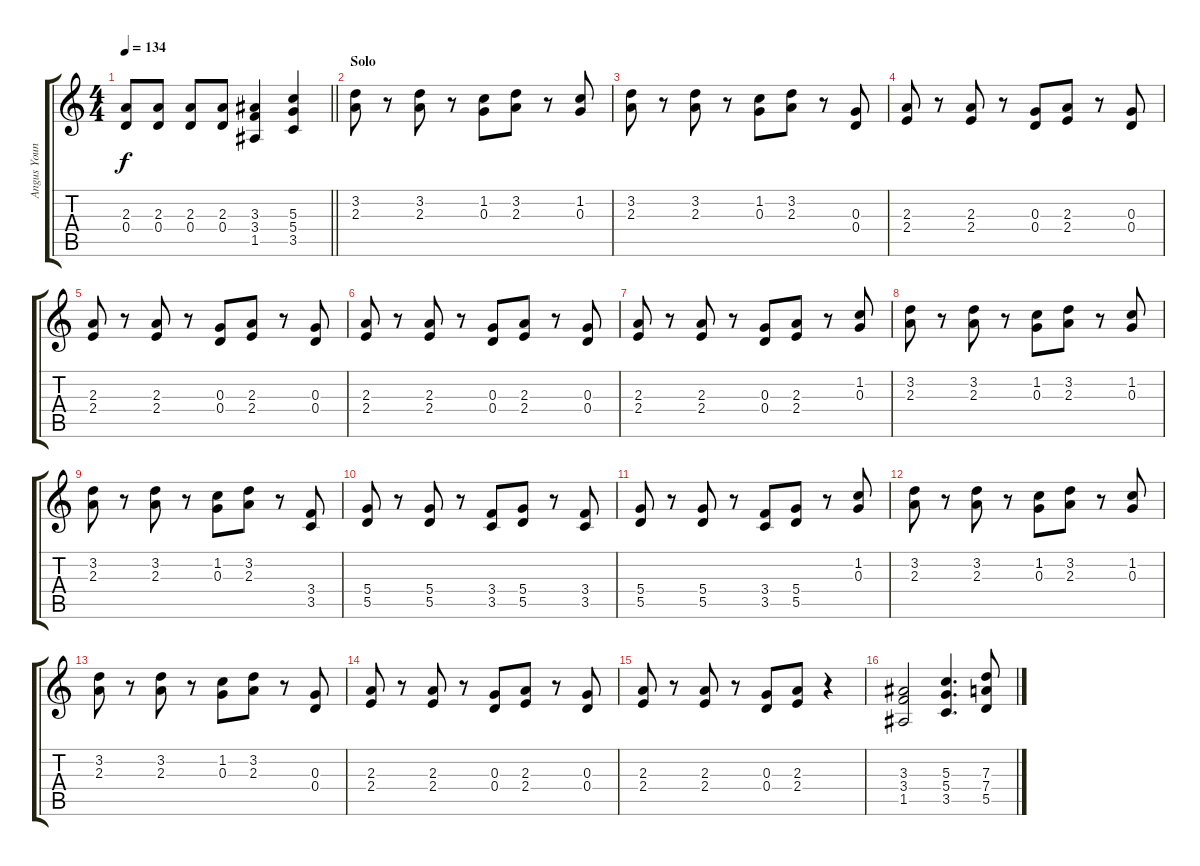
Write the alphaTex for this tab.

\track ("Angus Young" "Angus Youn") {instrument overdrivenguitar}
\staff {score tabs}
\tuning (E4 B3 G3 D3 A2 E2) {hide}
\ts (4 4)
\tempo 134
\clef g2
\barLineRight lightlight
\ks c
(2.3 0.4).8{dy f} (2.3 0.4).8 (2.3 0.4).8 (2.3 0.4).8 (3.3 3.4 1.5).4 (5.3 5.4 3.5).4 |
\section ("" "Solo")
(3.2 2.3).8 r.8 (3.2 2.3).8 r.8 (1.2 0.3).8 (3.2 2.3).8 r.8 (1.2 0.3).8 |
(3.2 2.3).8 r.8 (3.2 2.3).8 r.8 (1.2 0.3).8 (3.2 2.3).8 r.8 (0.3 0.4).8 |
(2.3 2.4).8 r.8 (2.3 2.4).8 r.8 (0.3 0.4).8 (2.3 2.4).8 r.8 (0.3 0.4).8 |
(2.3 2.4).8 r.8 (2.3 2.4).8 r.8 (0.3 0.4).8 (2.3 2.4).8 r.8 (0.3 0.4).8 |
(2.3 2.4).8 r.8 (2.3 2.4).8 r.8 (0.3 0.4).8 (2.3 2.4).8 r.8 (0.3 0.4).8 |
(2.3 2.4).8 r.8 (2.3 2.4).8 r.8 (0.3 0.4).8 (2.3 2.4).8 r.8 (1.2 0.3).8 |
(3.2 2.3).8 r.8 (3.2 2.3).8 r.8 (1.2 0.3).8 (3.2 2.3).8 r.8 (1.2 0.3).8 |
(3.2 2.3).8 r.8 (3.2 2.3).8 r.8 (1.2 0.3).8 (3.2 2.3).8 r.8 (3.4 3.5).8 |
(5.4 5.5).8 r.8 (5.4 5.5).8 r.8 (3.4 3.5).8 (5.4 5.5).8 r.8 (3.4 3.5).8 |
(5.4 5.5).8 r.8 (5.4 5.5).8 r.8 (3.4 3.5).8 (5.4 5.5).8 r.8 (1.2 0.3).8 |
(3.2 2.3).8 r.8 (3.2 2.3).8 r.8 (1.2 0.3).8 (3.2 2.3).8 r.8 (1.2 0.3).8 |
(3.2 2.3).8 r.8 (3.2 2.3).8 r.8 (1.2 0.3).8 (3.2 2.3).8 r.8 (0.3 0.4).8 |
(2.3 2.4).8 r.8 (2.3 2.4).8 r.8 (0.3 0.4).8 (2.3 2.4).8 r.8 (0.3 0.4).8 |
(2.3 2.4).8 r.8 (2.3 2.4).8 r.8 (0.3 0.4).8 (2.3 2.4).8 r.4 |
(3.3 3.4 1.5).2 (5.3 5.4 3.5).4{d} (7.3 7.4 5.5).8
